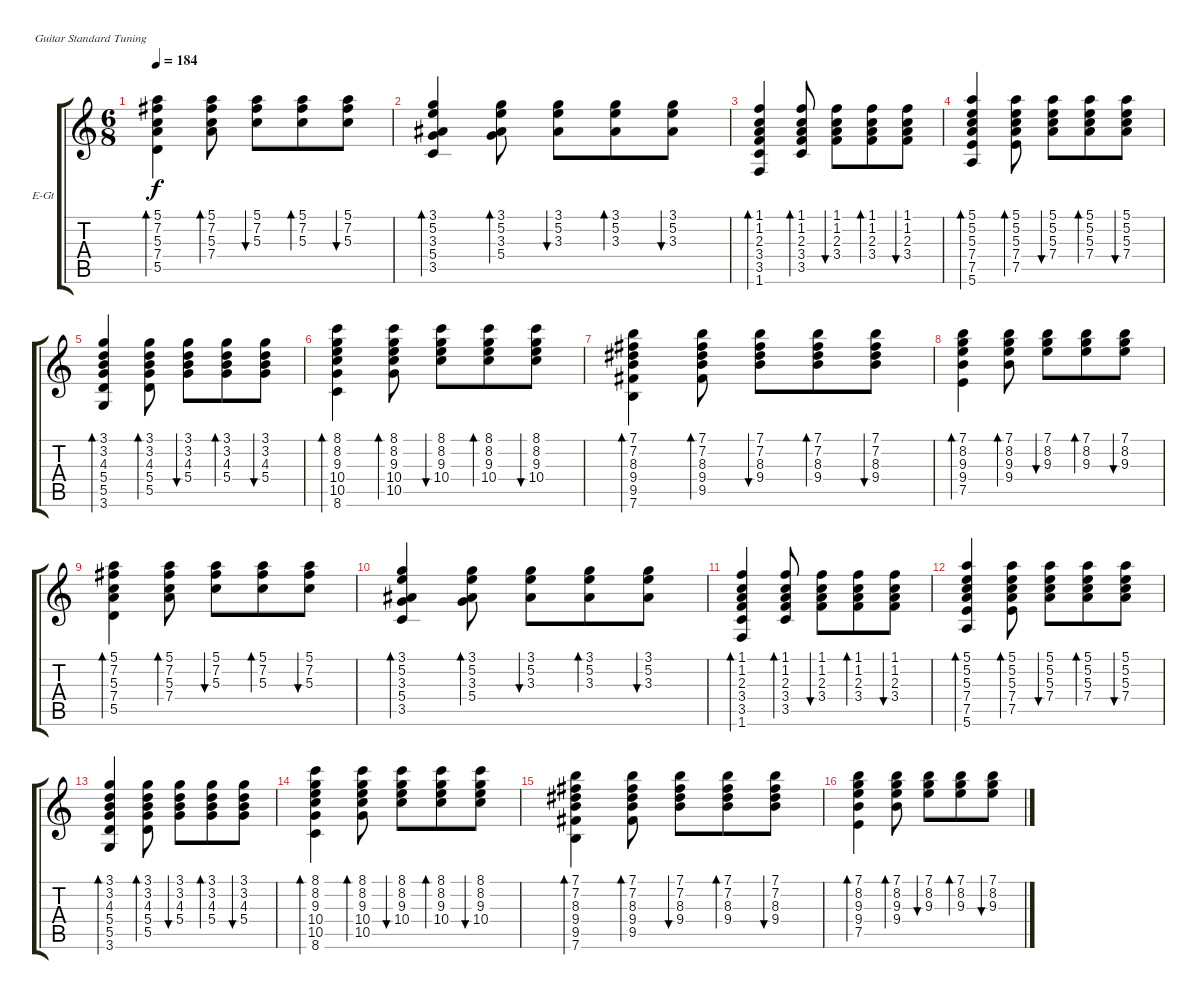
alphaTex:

\bracketExtendMode groupsimilarinstruments
\firstSystemTrackNameOrientation horizontal
\otherSystemsTrackNameOrientation horizontal
\track ("John" "E-Gt") {instrument electricguitarclean}
\staff {score tabs}
\tuning (E4 B3 G3 D3 A2 E2)
\ts (6 8)
\tempo 184
\clef g2
\ks c
(5.5 7.4 5.3 7.2 5.1).4{bd 135 dy f} (7.4 5.3 7.2 5.1).8{bd 62} (5.3 7.2 5.1).8{bu 61} (5.3 7.2 5.1).8{bd 60} (5.3 7.2 5.1).8{bu 59} |
(3.5 5.4 3.3 5.2 3.1).4{bd 124} (5.4 3.3 5.2 3.1).8{bd 60} (3.3 5.2 3.1).8{bu 59} (3.3 5.2 3.1).8{bd 58} (3.3 5.2 3.1).8{bu 58} |
(1.6 3.5 3.4 2.3 1.2 1.1).4{bd 133} (3.5 3.4 2.3 1.2 1.1).8{bd 58} (3.4 2.3 1.2 1.1).8{bu 58} (3.4 2.3 1.2 1.1).8{bd 58} (3.4 2.3 1.2 1.1).8{bu 58} |
(5.6 7.5 7.4 5.3 5.2 5.1).4{bd 121} (7.5 7.4 5.3 5.2 5.1).8{bd 53} (7.4 5.3 5.2 5.1).8{bu 52} (7.4 5.3 5.2 5.1).8{bd 51} (7.4 5.3 5.2 5.1).8{bu 51} |
(3.6 5.5 5.4 4.3 3.2 3.1).4{bd 118} (5.5 5.4 4.3 3.2 3.1).8{bd 51} (5.4 4.3 3.2 3.1).8{bu 51} (5.4 4.3 3.2 3.1).8{bd 51} (5.4 4.3 3.2 3.1).8{bu 51} |
(8.6 10.5 10.4 9.3 8.2 8.1).4{bd 107} (10.5 10.4 9.3 8.2 8.1).8{bd 51} (10.4 9.3 8.2 8.1).8{bu 51} (10.4 9.3 8.2 8.1).8{bd 51} (10.4 9.3 8.2 8.1).8{bu 51} |
(7.6 9.5 9.4 8.3 7.2 7.1).4{bd 124} (9.5 9.4 8.3 7.2 7.1).8{bd 53} (9.4 8.3 7.2 7.1).8{bu 52} (9.4 8.3 7.2 7.1).8{bd 51} (9.4 8.3 7.2 7.1).8{bu 51} |
(7.5 9.4 9.3 8.2 7.1).4{bd 99} (9.4 9.3 8.2 7.1).8{bd 69} (9.3 8.2 7.1).8{bu 68} (9.3 8.2 7.1).8{bd 67} (9.3 8.2 7.1).8{bu 66} |
(5.5 7.4 5.3 7.2 5.1).4{bd 135} (7.4 5.3 7.2 5.1).8{bd 62} (5.3 7.2 5.1).8{bu 61} (5.3 7.2 5.1).8{bd 60} (5.3 7.2 5.1).8{bu 59} |
(3.5 5.4 3.3 5.2 3.1).4{bd 124} (5.4 3.3 5.2 3.1).8{bd 60} (3.3 5.2 3.1).8{bu 59} (3.3 5.2 3.1).8{bd 58} (3.3 5.2 3.1).8{bu 58} |
(1.6 3.5 3.4 2.3 1.2 1.1).4{bd 133} (3.5 3.4 2.3 1.2 1.1).8{bd 58} (3.4 2.3 1.2 1.1).8{bu 58} (3.4 2.3 1.2 1.1).8{bd 58} (3.4 2.3 1.2 1.1).8{bu 58} |
(5.6 7.5 7.4 5.3 5.2 5.1).4{bd 121} (7.5 7.4 5.3 5.2 5.1).8{bd 53} (7.4 5.3 5.2 5.1).8{bu 52} (7.4 5.3 5.2 5.1).8{bd 51} (7.4 5.3 5.2 5.1).8{bu 51} |
(3.6 5.5 5.4 4.3 3.2 3.1).4{bd 118} (5.5 5.4 4.3 3.2 3.1).8{bd 51} (5.4 4.3 3.2 3.1).8{bu 51} (5.4 4.3 3.2 3.1).8{bd 51} (5.4 4.3 3.2 3.1).8{bu 51} |
(8.6 10.5 10.4 9.3 8.2 8.1).4{bd 107} (10.5 10.4 9.3 8.2 8.1).8{bd 51} (10.4 9.3 8.2 8.1).8{bu 51} (10.4 9.3 8.2 8.1).8{bd 51} (10.4 9.3 8.2 8.1).8{bu 51} |
(7.6 9.5 9.4 8.3 7.2 7.1).4{bd 124} (9.5 9.4 8.3 7.2 7.1).8{bd 53} (9.4 8.3 7.2 7.1).8{bu 52} (9.4 8.3 7.2 7.1).8{bd 51} (9.4 8.3 7.2 7.1).8{bu 51} |
(7.5 9.4 9.3 8.2 7.1).4{bd 99} (9.4 9.3 8.2 7.1).8{bd 69} (9.3 8.2 7.1).8{bu 68} (9.3 8.2 7.1).8{bd 67} (9.3 8.2 7.1).8{bu 66}
